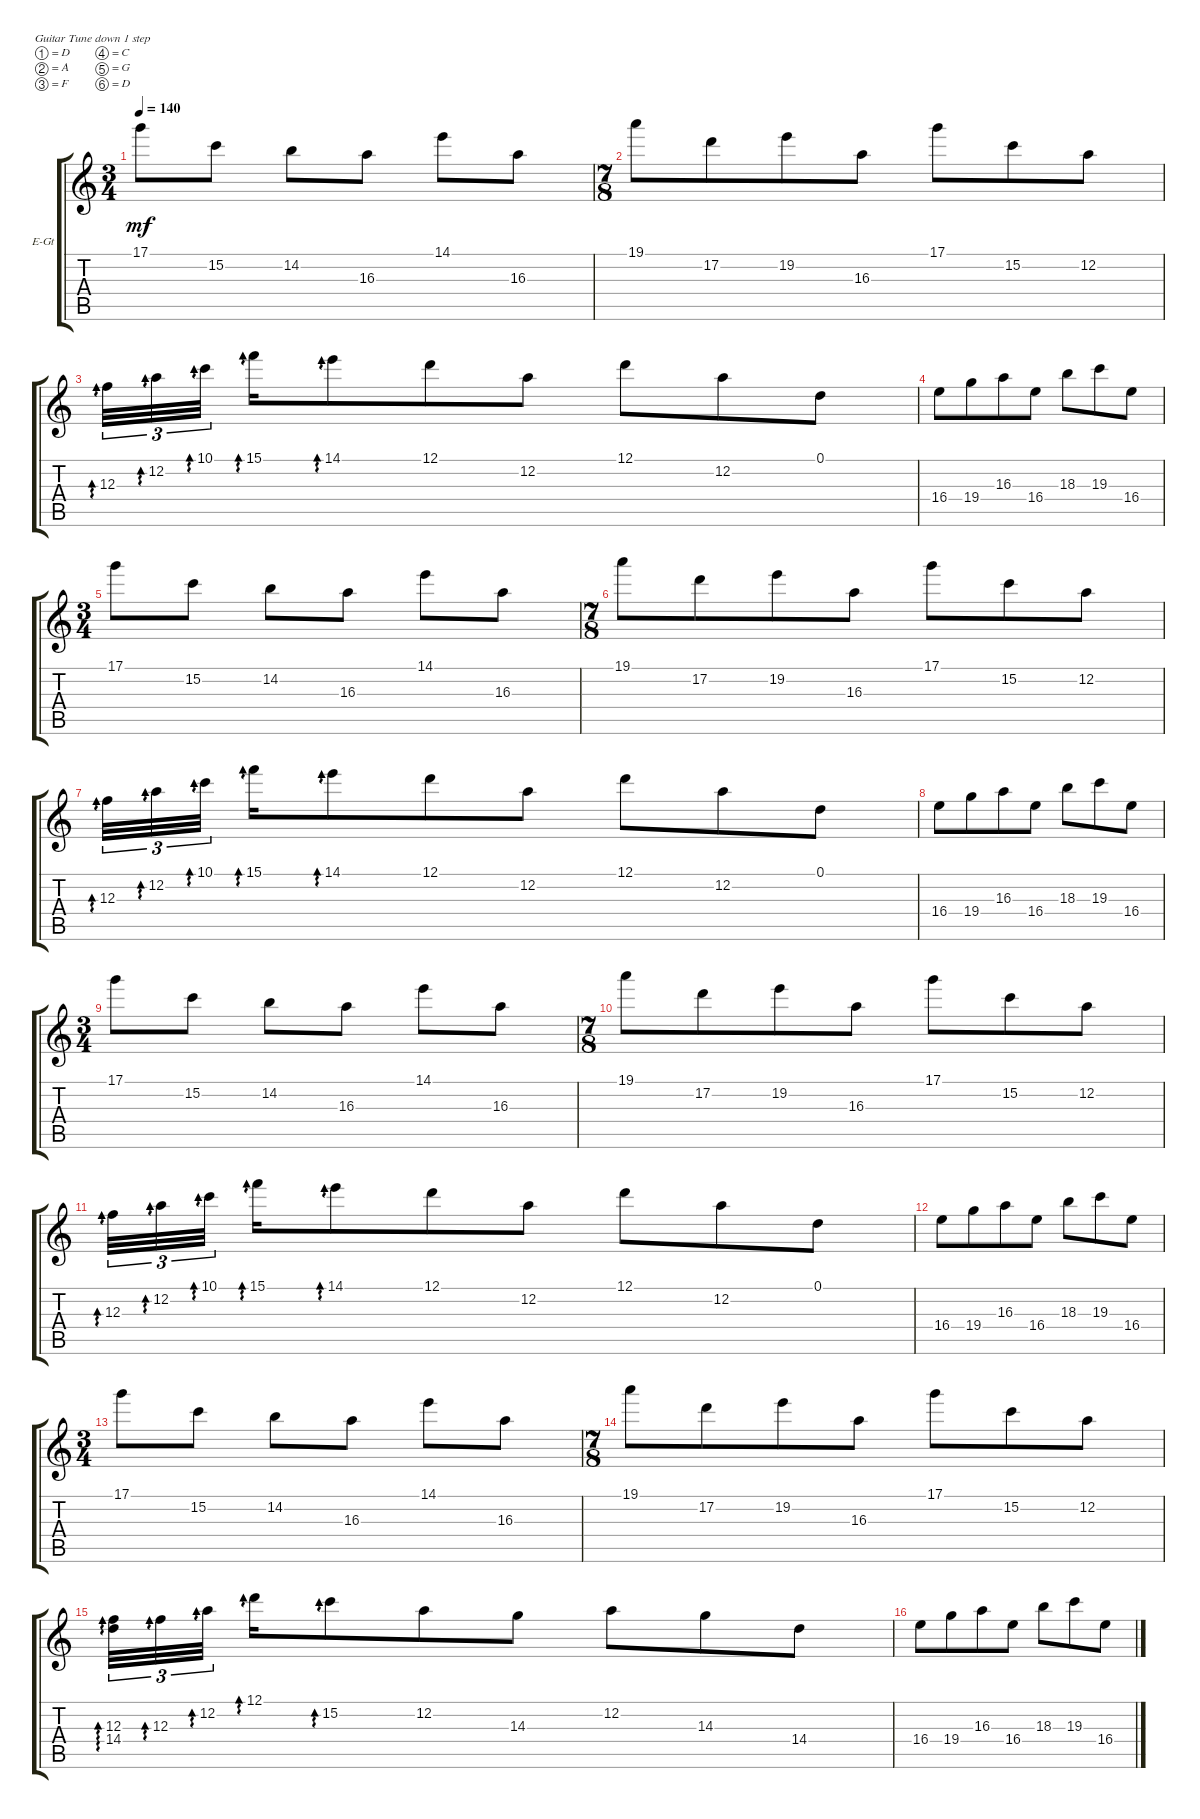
\defaultSystemsLayout 4
\bracketExtendMode groupsimilarinstruments
\firstSystemTrackNameOrientation horizontal
\otherSystemsTrackNameOrientation horizontal
\track ("K-Bo" "E-Gt") {instrument distortionguitar}
\staff {score tabs}
\tuning (D4 A3 F3 C3 G2 D2)
\ts (3 4)
\tempo 140
\clef g2
\ks c
17.1.8{dy mf} 15.2.8 14.2.8 16.3.8 14.1.8 16.3.8 |
\ts (7 8)
19.1.8 17.2.8 19.2.8 16.3.8 17.1.8 15.2.8 12.2.8 |
12.3.32{tu (3 2) ad 0} 12.2.32{tu (3 2) ad 0} 10.1.32{tu (3 2) ad 0} 15.1.16{ad 0} 14.1.8{ad 0} 12.1.8 12.2.8 12.1.8 12.2.8 0.1.8 |
16.4.8 19.4.8 16.3.8 16.4.8 18.3.8 19.3.8 16.4.8 |
\ts (3 4)
17.1.8 15.2.8 14.2.8 16.3.8 14.1.8 16.3.8 |
\ts (7 8)
19.1.8 17.2.8 19.2.8 16.3.8 17.1.8 15.2.8 12.2.8 |
12.3.32{tu (3 2) ad 0} 12.2.32{tu (3 2) ad 0} 10.1.32{tu (3 2) ad 0} 15.1.16{ad 0} 14.1.8{ad 0} 12.1.8 12.2.8 12.1.8 12.2.8 0.1.8 |
16.4.8 19.4.8 16.3.8 16.4.8 18.3.8 19.3.8 16.4.8 |
\ts (3 4)
17.1.8 15.2.8 14.2.8 16.3.8 14.1.8 16.3.8 |
\ts (7 8)
19.1.8 17.2.8 19.2.8 16.3.8 17.1.8 15.2.8 12.2.8 |
12.3.32{tu (3 2) ad 0} 12.2.32{tu (3 2) ad 0} 10.1.32{tu (3 2) ad 0} 15.1.16{ad 0} 14.1.8{ad 0} 12.1.8 12.2.8 12.1.8 12.2.8 0.1.8 |
16.4.8 19.4.8 16.3.8 16.4.8 18.3.8 19.3.8 16.4.8 |
\ts (3 4)
17.1.8 15.2.8 14.2.8 16.3.8 14.1.8 16.3.8 |
\ts (7 8)
19.1.8 17.2.8 19.2.8 16.3.8 17.1.8 15.2.8 12.2.8 |
(12.3 14.4).32{tu (3 2) ad 0} 12.3.32{tu (3 2) ad 0} 12.2.32{tu (3 2) ad 0} 12.1.16{ad 0} 15.2.8{ad 0} 12.2.8 14.3.8 12.2.8 14.3.8 14.4.8 |
16.4.8 19.4.8 16.3.8 16.4.8 18.3.8 19.3.8 16.4.8
